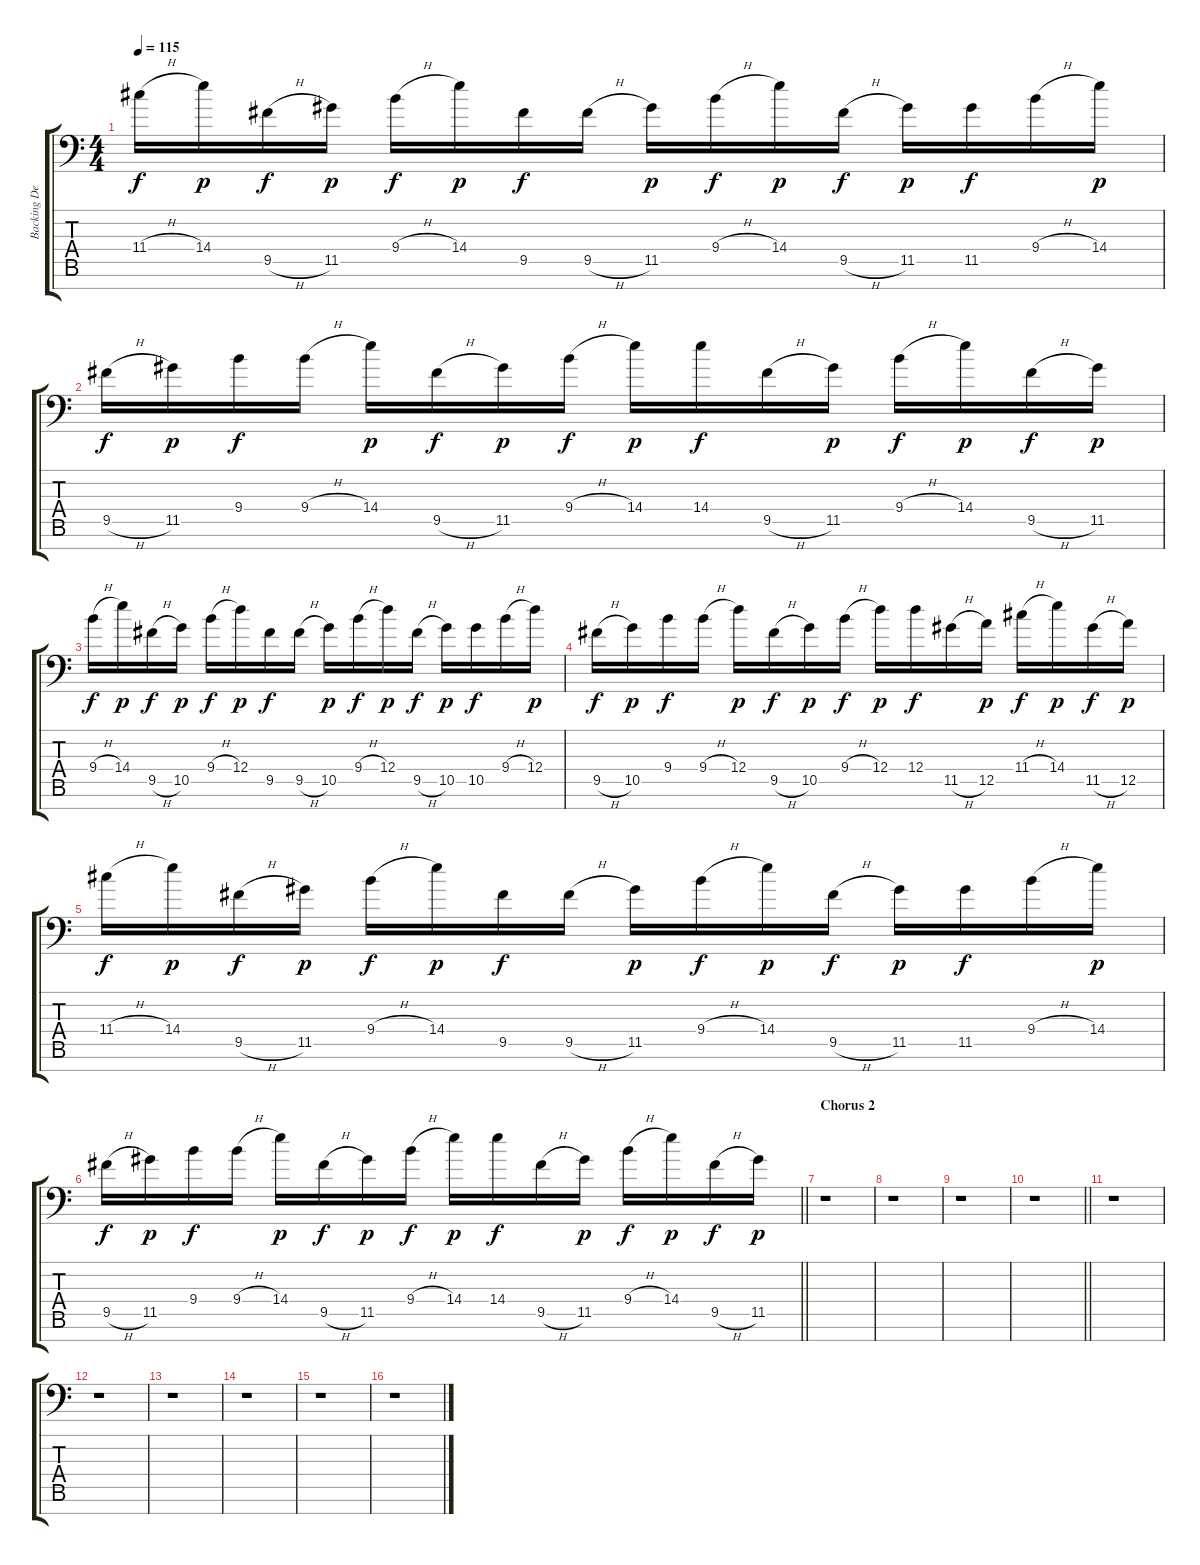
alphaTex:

\track ("Backing Delay" "Backing De") {instrument electricguitarclean}
\staff {score tabs}
\tuning (E4 B3 G3 D3 A2 E2 C-1) {hide}
\ts (4 4)
\tempo 115
\clef f4
\ks c
11.4{h}.16{dy f} 14.4.16{dy p} 9.5{h}.16{dy f} 11.5.16{dy p} 9.4{h}.16{dy f} 14.4.16{dy p} 9.5.16{dy f} 9.5{h}.16 11.5.16{dy p} 9.4{h}.16{dy f} 14.4.16{dy p} 9.5{h}.16{dy f} 11.5.16{dy p} 11.5.16{dy f} 9.4{h}.16 14.4.16{dy p} |
9.5{h}.16{dy f} 11.5.16{dy p} 9.4.16{dy f} 9.4{h}.16 14.4.16{dy p} 9.5{h}.16{dy f} 11.5.16{dy p} 9.4{h}.16{dy f} 14.4.16{dy p} 14.4.16{dy f} 9.5{h}.16 11.5.16{dy p} 9.4{h}.16{dy f} 14.4.16{dy p} 9.5{h}.16{dy f} 11.5.16{dy p} |
9.4{h}.16{dy f} 14.4.16{dy p} 9.5{h}.16{dy f} 10.5.16{dy p} 9.4{h}.16{dy f} 12.4.16{dy p} 9.5.16{dy f} 9.5{h}.16 10.5.16{dy p} 9.4{h}.16{dy f} 12.4.16{dy p} 9.5{h}.16{dy f} 10.5.16{dy p} 10.5.16{dy f} 9.4{h}.16 12.4.16{dy p} |
9.5{h}.16{dy f} 10.5.16{dy p} 9.4.16{dy f} 9.4{h}.16 12.4.16{dy p} 9.5{h}.16{dy f} 10.5.16{dy p} 9.4{h}.16{dy f} 12.4.16{dy p} 12.4.16{dy f} 11.5{h}.16 12.5.16{dy p} 11.4{h}.16{dy f} 14.4.16{dy p} 11.5{h}.16{dy f} 12.5.16{dy p} |
11.4{h}.16{dy f} 14.4.16{dy p} 9.5{h}.16{dy f} 11.5.16{dy p} 9.4{h}.16{dy f} 14.4.16{dy p} 9.5.16{dy f} 9.5{h}.16 11.5.16{dy p} 9.4{h}.16{dy f} 14.4.16{dy p} 9.5{h}.16{dy f} 11.5.16{dy p} 11.5.16{dy f} 9.4{h}.16 14.4.16{dy p} |
\barLineRight lightlight
9.5{h}.16{dy f} 11.5.16{dy p} 9.4.16{dy f} 9.4{h}.16 14.4.16{dy p} 9.5{h}.16{dy f} 11.5.16{dy p} 9.4{h}.16{dy f} 14.4.16{dy p} 14.4.16{dy f} 9.5{h}.16 11.5.16{dy p} 9.4{h}.16{dy f} 14.4.16{dy p} 9.5{h}.16{dy f} 11.5.16{dy p} |
\section ("" "Chorus 2")
r.1 |
r.1 |
r.1 |
\barLineRight lightlight
r.1 |
r.1 |
r.1 |
r.1 |
r.1 |
r.1 |
r.1
